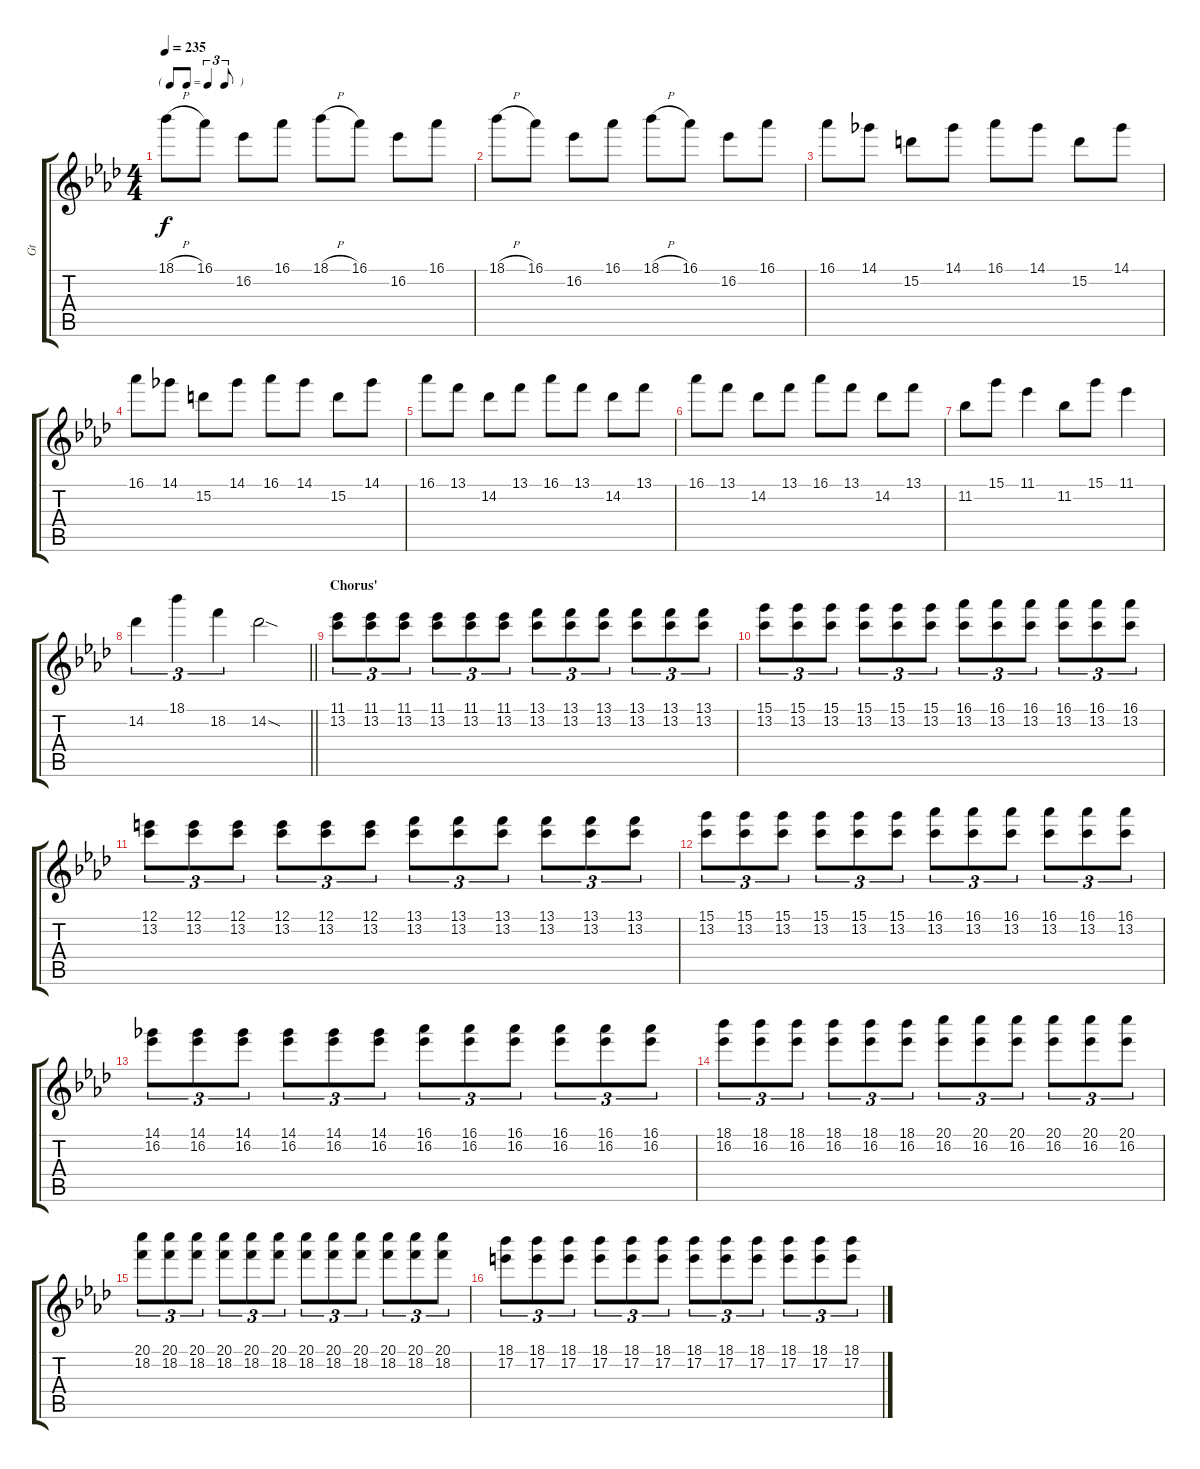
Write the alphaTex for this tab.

\track ("Gt" "Gt") {instrument acousticguitarnylon}
\staff {score tabs}
\tuning (E4 B3 G3 D3 A2 E2) {hide}
\ts (4 4)
\tf triplet8th
\tempo 235
\clef g2
\ks ab
18.1{h}.8{dy f} 16.1.8 16.2.8 16.1.8 18.1{h}.8 16.1.8 16.2.8 16.1.8 |
18.1{h}.8 16.1.8 16.2.8 16.1.8 18.1{h}.8 16.1.8 16.2.8 16.1.8 |
16.1.8 14.1.8 15.2.8 14.1.8 16.1.8 14.1.8 15.2.8 14.1.8 |
16.1.8 14.1.8 15.2.8 14.1.8 16.1.8 14.1.8 15.2.8 14.1.8 |
16.1.8 13.1.8 14.2.8 13.1.8 16.1.8 13.1.8 14.2.8 13.1.8 |
16.1.8 13.1.8 14.2.8 13.1.8 16.1.8 13.1.8 14.2.8 13.1.8 |
11.2.8 15.1.8 11.1.4 11.2.8 15.1.8 11.1.4 |
\barLineRight lightlight
14.2.4{tu (3 2)} 18.1.4{tu (3 2)} 18.2.4{tu (3 2)} 14.2{sod}.2 |
\section ("" "Chorus'")
(11.1 13.2).8{tu (3 2)} (11.1 13.2).8{tu (3 2)} (11.1 13.2).8{tu (3 2)} (11.1 13.2).8{tu (3 2)} (11.1 13.2).8{tu (3 2)} (11.1 13.2).8{tu (3 2)} (13.1 13.2).8{tu (3 2)} (13.1 13.2).8{tu (3 2)} (13.1 13.2).8{tu (3 2)} (13.1 13.2).8{tu (3 2)} (13.1 13.2).8{tu (3 2)} (13.1 13.2).8{tu (3 2)} |
(15.1 13.2).8{tu (3 2)} (15.1 13.2).8{tu (3 2)} (15.1 13.2).8{tu (3 2)} (15.1 13.2).8{tu (3 2)} (15.1 13.2).8{tu (3 2)} (15.1 13.2).8{tu (3 2)} (16.1 13.2).8{tu (3 2)} (16.1 13.2).8{tu (3 2)} (16.1 13.2).8{tu (3 2)} (16.1 13.2).8{tu (3 2)} (16.1 13.2).8{tu (3 2)} (16.1 13.2).8{tu (3 2)} |
(12.1 13.2).8{tu (3 2)} (12.1 13.2).8{tu (3 2)} (12.1 13.2).8{tu (3 2)} (12.1 13.2).8{tu (3 2)} (12.1 13.2).8{tu (3 2)} (12.1 13.2).8{tu (3 2)} (13.1 13.2).8{tu (3 2)} (13.1 13.2).8{tu (3 2)} (13.1 13.2).8{tu (3 2)} (13.1 13.2).8{tu (3 2)} (13.1 13.2).8{tu (3 2)} (13.1 13.2).8{tu (3 2)} |
(15.1 13.2).8{tu (3 2)} (15.1 13.2).8{tu (3 2)} (15.1 13.2).8{tu (3 2)} (15.1 13.2).8{tu (3 2)} (15.1 13.2).8{tu (3 2)} (15.1 13.2).8{tu (3 2)} (16.1 13.2).8{tu (3 2)} (16.1 13.2).8{tu (3 2)} (16.1 13.2).8{tu (3 2)} (16.1 13.2).8{tu (3 2)} (16.1 13.2).8{tu (3 2)} (16.1 13.2).8{tu (3 2)} |
(14.1 16.2).8{tu (3 2)} (14.1 16.2).8{tu (3 2)} (14.1 16.2).8{tu (3 2)} (14.1 16.2).8{tu (3 2)} (14.1 16.2).8{tu (3 2)} (14.1 16.2).8{tu (3 2)} (16.1 16.2).8{tu (3 2)} (16.1 16.2).8{tu (3 2)} (16.1 16.2).8{tu (3 2)} (16.1 16.2).8{tu (3 2)} (16.1 16.2).8{tu (3 2)} (16.1 16.2).8{tu (3 2)} |
(18.1 16.2).8{tu (3 2)} (18.1 16.2).8{tu (3 2)} (18.1 16.2).8{tu (3 2)} (18.1 16.2).8{tu (3 2)} (18.1 16.2).8{tu (3 2)} (18.1 16.2).8{tu (3 2)} (20.1 16.2).8{tu (3 2)} (20.1 16.2).8{tu (3 2)} (20.1 16.2).8{tu (3 2)} (20.1 16.2).8{tu (3 2)} (20.1 16.2).8{tu (3 2)} (20.1 16.2).8{tu (3 2)} |
(20.1 18.2).8{tu (3 2)} (20.1 18.2).8{tu (3 2)} (20.1 18.2).8{tu (3 2)} (20.1 18.2).8{tu (3 2)} (20.1 18.2).8{tu (3 2)} (20.1 18.2).8{tu (3 2)} (20.1 18.2).8{tu (3 2)} (20.1 18.2).8{tu (3 2)} (20.1 18.2).8{tu (3 2)} (20.1 18.2).8{tu (3 2)} (20.1 18.2).8{tu (3 2)} (20.1 18.2).8{tu (3 2)} |
(18.1 17.2).8{tu (3 2)} (18.1 17.2).8{tu (3 2)} (18.1 17.2).8{tu (3 2)} (18.1 17.2).8{tu (3 2)} (18.1 17.2).8{tu (3 2)} (18.1 17.2).8{tu (3 2)} (18.1 17.2).8{tu (3 2)} (18.1 17.2).8{tu (3 2)} (18.1 17.2).8{tu (3 2)} (18.1 17.2).8{tu (3 2)} (18.1 17.2).8{tu (3 2)} (18.1 17.2).8{tu (3 2)}
